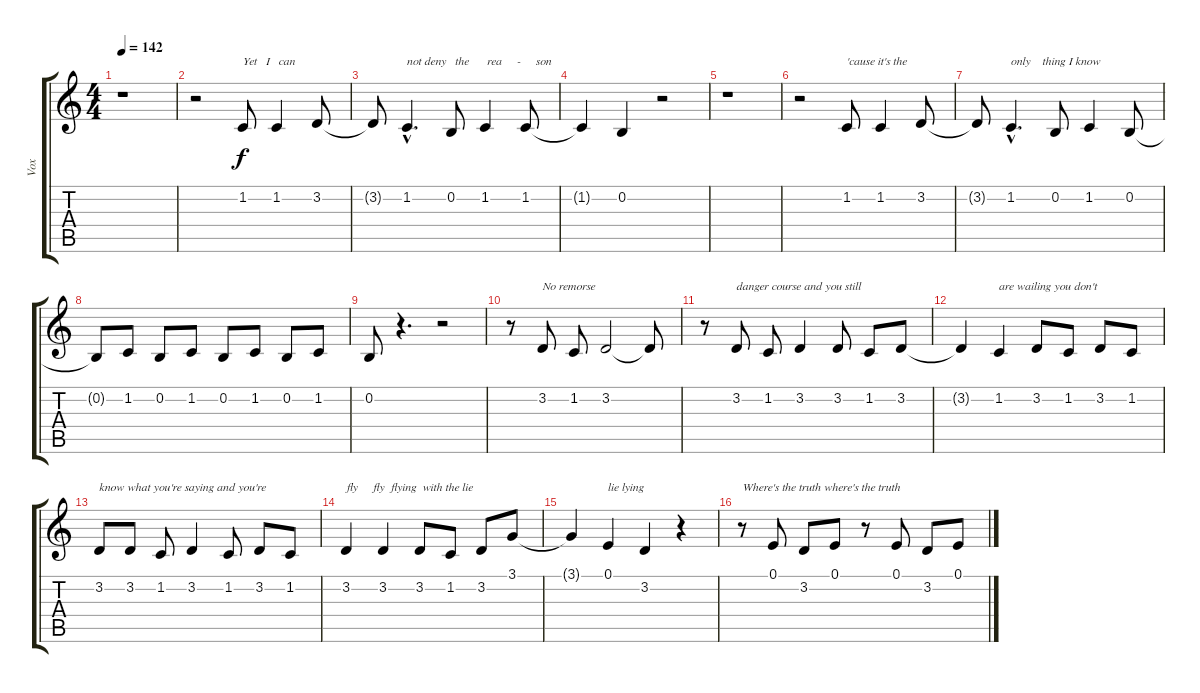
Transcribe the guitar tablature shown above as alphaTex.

\track ("Vox" "Vox") {instrument violin}
\staff {score tabs}
\tuning (E4 B3 G3 D3 A2 E2) {hide}
\ts (4 4)
\tempo 142
\clef g2
\ks c
r.1{dy f} |
r.2 1.2.8{txt "Yet   I   can"} 1.2.4 3.2.8 |
3.2{t}.8 1.2{hac}.4{d txt "not deny   the      rea     -     son"} 0.2.8 1.2.4 1.2.8 |
1.2{t}.4 0.2.4 r.2 |
r.1 |
r.2 1.2.8{txt "'cause it's the"} 1.2.4 3.2.8 |
3.2{t}.8 1.2{hac}.4{d txt "only    thing I know"} 0.2.8 1.2.4 0.2.8 |
0.2{t}.8 1.2.8 0.2.8 1.2.8 0.2.8 1.2.8 0.2.8 1.2.8 |
0.2.8 r.4{d} r.2 |
r.8 3.2.8{txt "No remorse"} 1.2.8 3.2.2 3.2{t}.8 |
r.8 3.2.8{txt "danger course and you still"} 1.2.8 3.2.4 3.2.8 1.2.8 3.2.8 |
3.2{t}.4 1.2.4{txt "are wailing you don't"} 3.2.8 1.2.8 3.2.8 1.2.8 |
3.2.8{txt "know what you're saying and you're"} 3.2.8 1.2.8 3.2.4 1.2.8 3.2.8 1.2.8 |
3.2.4{txt "fly     fly  flying  with the lie"} 3.2.4 3.2.8 1.2.8 3.2.8 3.1.8 |
3.1{t}.4 0.1.4{txt "lie lying"} 3.2.4 r.4 |
r.8{txt "Where's the truth where's the truth"} 0.1.8 3.2.8 0.1.8 r.8 0.1.8 3.2.8 0.1.8
